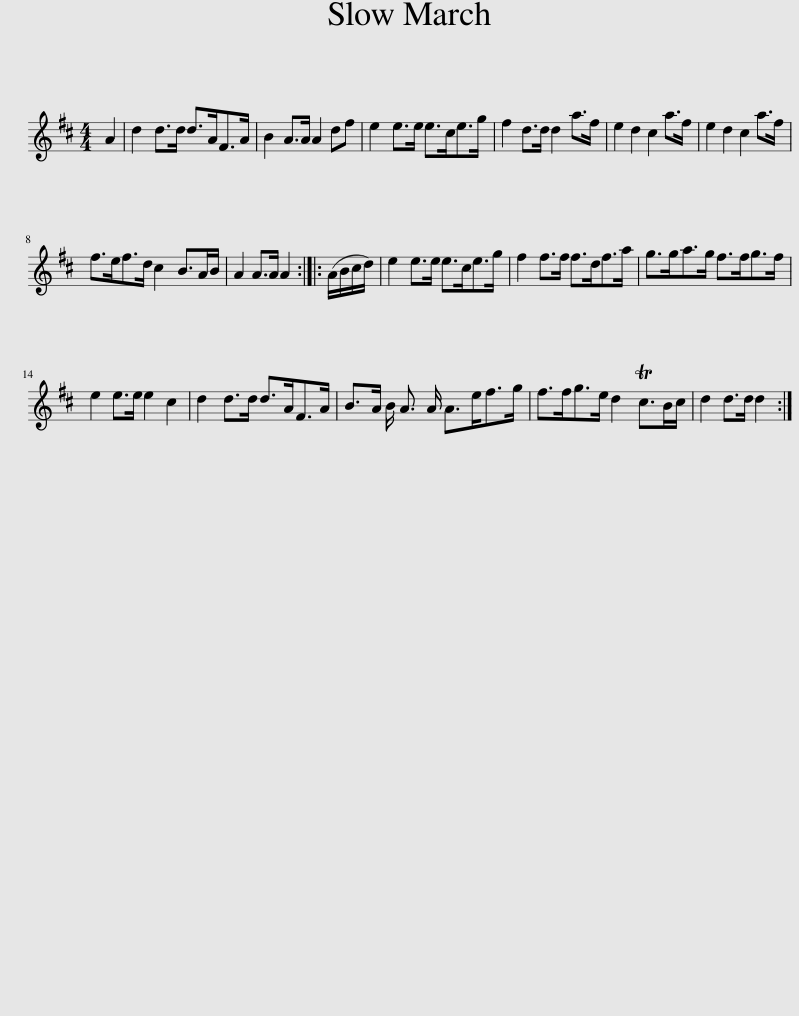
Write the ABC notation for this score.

X:1
L:1/8
M:4/4
I:linebreak $
K:none
V:1 treble transpose="8 "
V:1
[K:D] A2 | d2 d>d d>AF>A | B2 A>A A2 df | e2 e>e e>ce>g | f2 d>d d2 a>f | %5
 e2 d2 c2 a>f | e2 d2 c2 a>f |$ f>ef>d c2 B>AB/ | A2 A>A A2 :: (A/B/c/d/) | %10
 e2 e>e e>ce>g | f2 f>f f>df>a | g>ga>g f>fg>f |$ e2 e>e e2 c2 | d2 d>d d>AF>A | %15
 B>A B/ A3/2 A/ A>ef>g | f>fg>e d2 Tc>Bc/ | d2 d>d d2 :| %18
